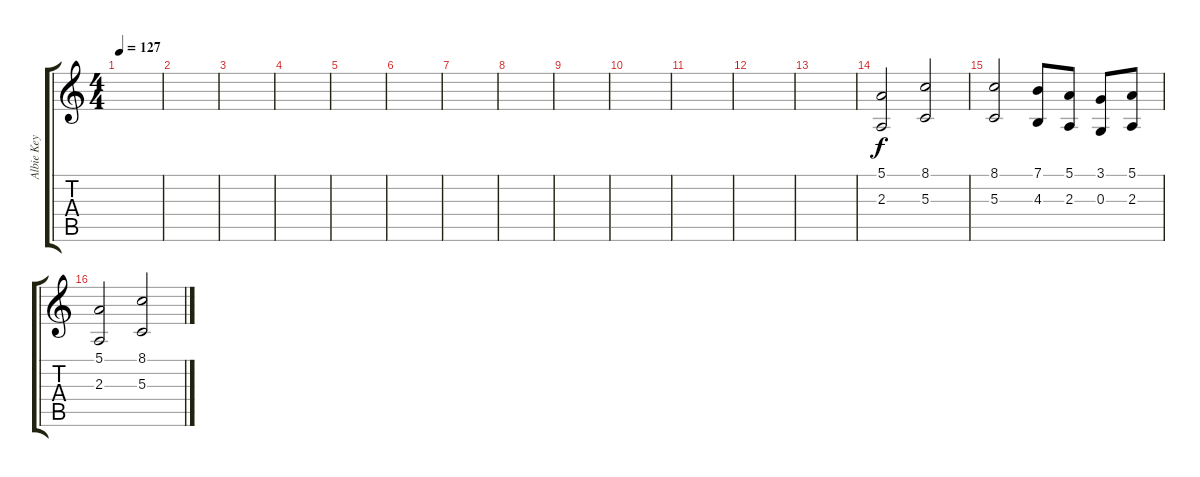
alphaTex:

\track ("Albie Key Right" "Albie Key ") {instrument recorder}
\staff {score tabs}
\tuning (E4 B3 G3 D3 A2 E2) {hide}
\ts (4 4)
\tempo 127
\clef g2
\ks c
|
|
|
|
|
|
|
|
|
|
|
|
|
(5.1 2.3).2 (8.1 5.3).2 |
(8.1 5.3).2 (7.1 4.3).8 (5.1 2.3).8 (3.1 0.3).8 (5.1 2.3).8 |
(5.1 2.3).2 (8.1 5.3).2
